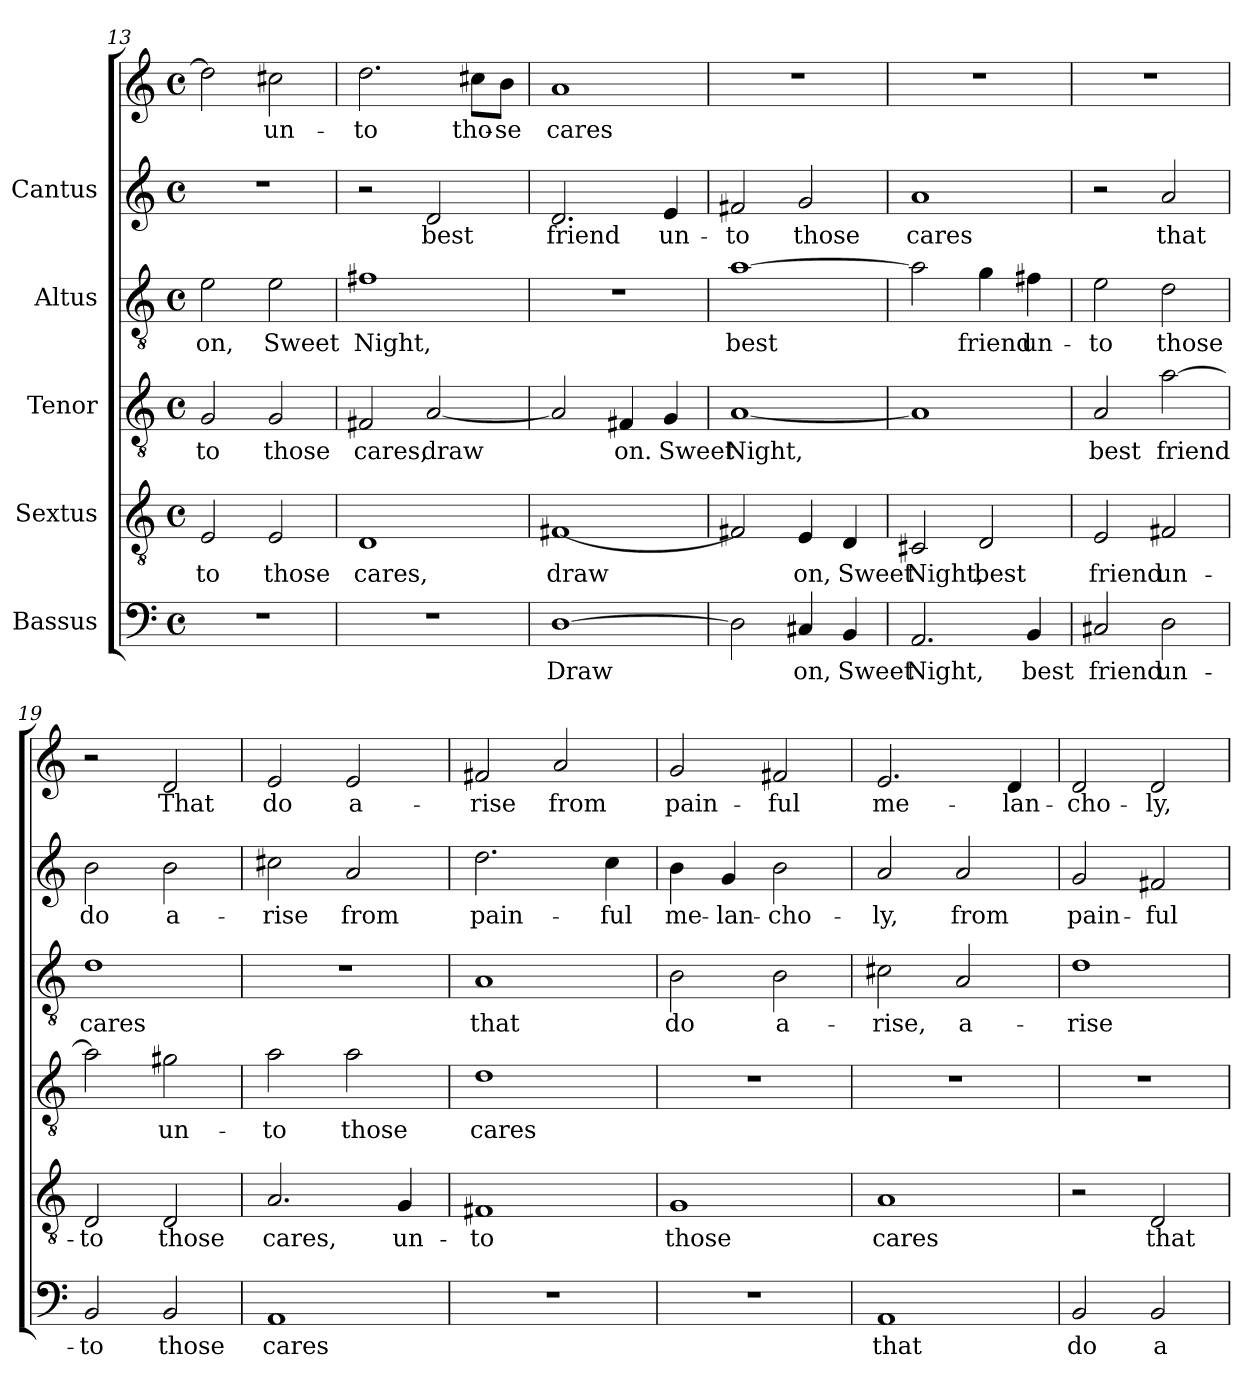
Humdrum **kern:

**kern	**text	**kern	**text	**kern	**text	**kern	**text	**kern	**text	**kern	**text
*part5	*part5	*part4	*part4	*part3	*part3	*part2	*part2	*part1	*part1	*part1	*part1
*staff6	*staff6	*staff5	*staff5	*staff4	*staff4	*staff3	*staff3	*staff2	*staff2	*staff1	*staff1
*I"Bassus	*	*I"Sextus	*	*I"Tenor	*	*I"Altus	*	*I"Cantus	*	*	*
*clefF4	*	*clefGv2	*	*clefGv2	*	*clefGv2	*	*clefG2	*	*clefG2	*
*M4/4	*	*M4/4	*	*M4/4	*	*M4/4	*	*M4/4	*	*M4/4	*
*met(c)	*	*met(c)	*	*met(c)	*	*met(c)	*	*met(c)	*	*met(c)	*
=13	=13	=13	=13	=13	=13	=13	=13	=13	=13	=13	=13
!	!	!	!LO:LY:b:cj	!	!LO:LY:b:cj	!	!LO:LY:b:cj	!	!	!	!LO:LY:b:cj
1r	.	2E/	-to	2G/	-to	2e\	on,	1r	.	2dd\]	.
!	!	!	!LO:LY:b:cj	!	!LO:LY:b:cj	!	!LO:LY:b:cj	!	!	!	!LO:LY:b:cj
.	.	2E/	those	2G/	those	2e\	Sweet	.	.	2cc#X\	un-
!!LO:LB:g=z
=14	=14	=14	=14	=14	=14	=14	=14	=14	=14	=14	=14
!	!	!	!LO:LY:b:cj	!	!LO:LY:b:cj	!	!LO:LY:b:cj	!	!	!	!LO:LY:b:cj
1r	.	1D	cares,	2F#X/	cares,	1f#X	Night,	2r	.	2.dd\	-to
!	!	!	!	!	!LO:LY:b:cj	!	!	!	!LO:LY:b:cj	!	!
.	.	.	.	[<2A/	draw	.	.	2d/	best	.	.
!	!	!	!	!	!	!	!	!	!	!	!LO:LY:b:cj
.	.	.	.	.	.	.	.	.	.	8cc#X\L	tho-
!	!	!	!	!	!	!	!	!	!	!	!LO:LY:b:cj
.	.	.	.	.	.	.	.	.	.	8b\J	-se
=15	=15	=15	=15	=15	=15	=15	=15	=15	=15	=15	=15
!	!LO:LY:b:cj	!	!LO:LY:b:cj	!	!LO:LY:b:cj	!	!	!	!LO:LY:b:cj	!	!LO:LY:b:cj
[>1D	Draw	[<1F#X	draw	2A/]	.	1r	.	2.d/	friend	1a	cares
!	!	!	!	!	!LO:LY:b:cj	!	!	!	!	!	!
.	.	.	.	4F#X/	on.	.	.	.	.	.	.
!	!	!	!	!	!LO:LY:b:cj	!	!	!	!LO:LY:b:cj	!	!
.	.	.	.	4G/	Sweet	.	.	4e/	un-	.	.
=16	=16	=16	=16	=16	=16	=16	=16	=16	=16	=16	=16
!	!LO:LY:b:cj	!	!LO:LY:b:cj	!	!LO:LY:b:cj	!	!LO:LY:b:cj	!	!LO:LY:b:cj	!	!
2D\]	.	2F#X/]	.	[<1A	Night,	[>1a	best	2f#X/	-to	1r	.
!	!LO:LY:b:cj	!	!LO:LY:b:cj	!	!	!	!	!	!LO:LY:b:cj	!	!
4C#X/	on,	4E/	on,	.	.	.	.	2g/	those	.	.
!	!LO:LY:b:cj	!	!LO:LY:b:cj	!	!	!	!	!	!	!	!
4BB/	Sweet	4D/	Sweet	.	.	.	.	.	.	.	.
=17	=17	=17	=17	=17	=17	=17	=17	=17	=17	=17	=17
!	!LO:LY:b:cj	!	!LO:LY:b:cj	!	!	!	!LO:LY:b:cj	!	!LO:LY:b:cj	!	!
2.AA/	Night,	2C#X/	Night,	1A]	.	2a\]	.	1a	cares	1r	.
!	!	!	!LO:LY:b:cj	!	!	!	!LO:LY:b:cj	!	!	!	!
.	.	2D/	best	.	.	4g\	friend	.	.	.	.
!	!LO:LY:b:cj	!	!	!	!	!	!LO:LY:b:cj	!	!	!	!
4BB/	best	.	.	.	.	4f#X\	un-	.	.	.	.
=18	=18	=18	=18	=18	=18	=18	=18	=18	=18	=18	=18
!	!LO:LY:b:cj	!	!LO:LY:b:cj	!	!LO:LY:b:cj	!	!LO:LY:b:cj	!	!	!	!
2C#X/	friend	2E/	friend	2A/	best	2e\	-to	2r	.	1r	.
!	!LO:LY:b:cj	!	!LO:LY:b:cj	!	!LO:LY:b:cj	!	!LO:LY:b:cj	!	!LO:LY:b:cj	!	!
2D\	un-	2F#X/	un-	[>2a\	friend	2d\	those	2a/	that	.	.
=19	=19	=19	=19	=19	=19	=19	=19	=19	=19	=19	=19
!	!LO:LY:b:cj	!	!LO:LY:b:cj	!	!LO:LY:b:cj	!	!LO:LY:b:cj	!	!LO:LY:b:cj	!	!
2BB/	-to	2D/	-to	2a\]	.	1d	cares	2b\	do	2r	.
!	!LO:LY:b:cj	!	!LO:LY:b:cj	!	!LO:LY:b:cj	!	!	!	!LO:LY:b:cj	!	!LO:LY:b:cj
2BB/	those	2D/	those	2g#X\	un-	.	.	2b\	a-	2d/	That
!!LO:PB:g=z
=20	=20	=20	=20	=20	=20	=20	=20	=20	=20	=20	=20
!	!LO:LY:b:cj	!	!LO:LY:b:cj	!	!LO:LY:b:cj	!	!	!	!LO:LY:b:cj	!	!LO:LY:b:cj
1AA	cares	2.A/	cares,	2a\	-to	1r	.	2cc#X\	-rise	2e/	-do
!	!	!	!	!	!LO:LY:b:cj	!	!	!	!LO:LY:b:cj	!	!LO:LY:b:cj
.	.	.	.	2a\	those	.	.	2a/	from	2e/	a-
!	!	!	!LO:LY:b:cj	!	!	!	!	!	!	!	!
.	.	4G/	un-	.	.	.	.	.	.	.	.
=21	=21	=21	=21	=21	=21	=21	=21	=21	=21	=21	=21
!	!	!	!LO:LY:b:cj	!	!LO:LY:b:cj	!	!LO:LY:b:cj	!	!LO:LY:b:cj	!	!LO:LY:b:cj
1r	.	1F#X	-to	1d	cares	1A	that	2.dd\	pain-	2f#X/	rise
!	!	!	!	!	!	!	!	!	!	!	!LO:LY:b:cj
.	.	.	.	.	.	.	.	.	.	2a/	from
!	!	!	!	!	!	!	!	!	!LO:LY:b:cj	!	!
.	.	.	.	.	.	.	.	4cc\	-ful	.	.
=22	=22	=22	=22	=22	=22	=22	=22	=22	=22	=22	=22
!	!	!	!LO:LY:b:cj	!	!	!	!LO:LY:b:cj	!	!LO:LY:b:cj	!	!LO:LY:b:cj
1r	.	1G	those	1r	.	2B\	do	4b\	me-	2g/	pain-
!	!	!	!	!	!	!	!	!	!LO:LY:b:cj	!	!
.	.	.	.	.	.	.	.	4g/	-lan-	.	.
!	!	!	!	!	!	!	!LO:LY:b:cj	!	!LO:LY:b:cj	!	!LO:LY:b:cj
.	.	.	.	.	.	2B\	a-	2b\	-cho-	2f#X/	-ful
=23	=23	=23	=23	=23	=23	=23	=23	=23	=23	=23	=23
!	!LO:LY:b:cj	!	!LO:LY:b:cj	!	!	!	!LO:LY:b:cj	!	!LO:LY:b:cj	!	!LO:LY:b:cj
1AA	that	1A	cares	1r	.	2c#X\	-rise,	2a/	-ly,	2.e/	-me-
!	!	!	!	!	!	!	!LO:LY:b:cj	!	!LO:LY:b:cj	!	!
.	.	.	.	.	.	2A/	a-	2a/	from	.	.
!	!	!	!	!	!	!	!	!	!	!	!LO:LY:b:cj
.	.	.	.	.	.	.	.	.	.	4d/	-lan-
=24	=24	=24	=24	=24	=24	=24	=24	=24	=24	=24	=24
!	!LO:LY:b:cj	!	!	!	!	!	!LO:LY:b:cj	!	!LO:LY:b:cj	!	!LO:LY:b:cj
2BB/	do	2r	.	1r	.	1d	-rise	2g/	pain-	2d/	cho-
!	!LO:LY:b:cj	!	!LO:LY:b:cj	!	!	!	!	!	!LO:LY:b:cj	!	!LO:LY:b:cj
2BB/	a-	2D/	that	.	.	.	.	2f#X/	-ful	2d/	-ly,
=	=	=	=	=	=	=	=	=	=	=	=
*-	*-	*-	*-	*-	*-	*-	*-	*-	*-	*-	*-
